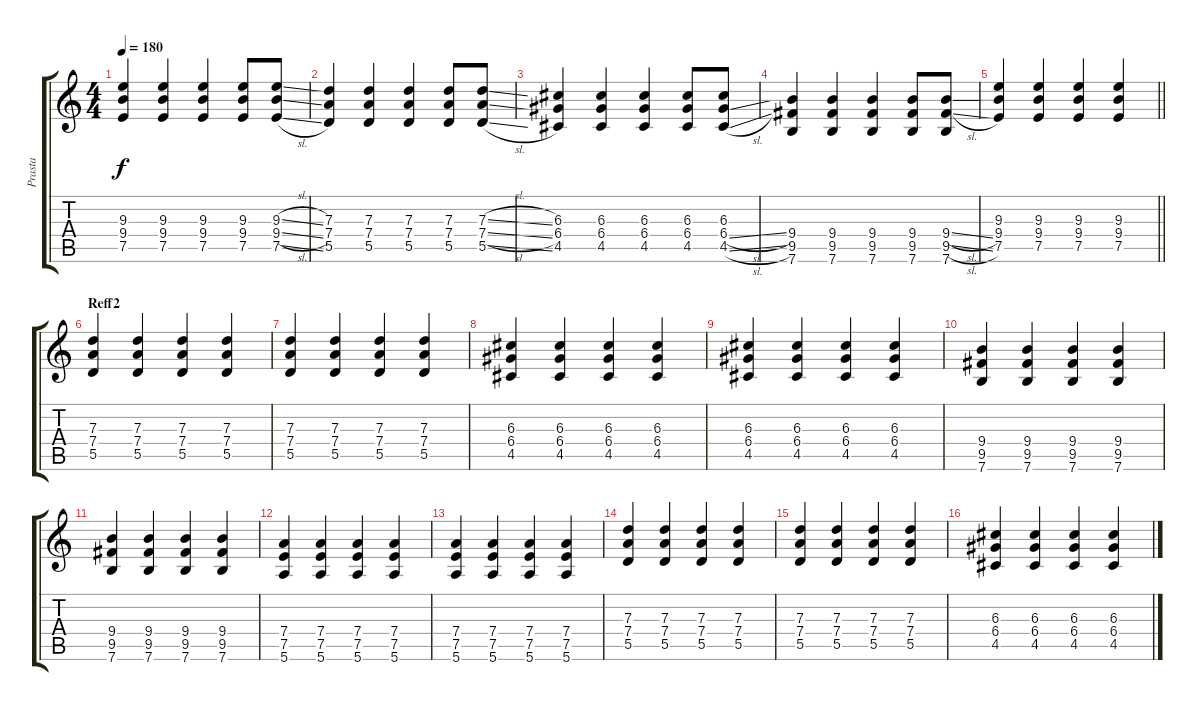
\track ("Prasta" "Prasta") {instrument distortionguitar}
\staff {score tabs}
\tuning (E4 B3 G3 D3 A2 E2) {hide}
\ts (4 4)
\tempo 180
\clef g2
\ks c
(9.3 9.4 7.5).4{dy f} (9.3 9.4 7.5).4 (9.3 9.4 7.5).4 (9.3 9.4 7.5).8 (9.3{sl} 9.4{sl} 7.5{sl}).8 |
(7.3 7.4 5.5).4 (7.3 7.4 5.5).4 (7.3 7.4 5.5).4 (7.3 7.4 5.5).8 (7.3{sl} 7.4{sl} 5.5{sl}).8 |
(6.3 6.4 4.5).4 (6.3 6.4 4.5).4 (6.3 6.4 4.5).4 (6.3 6.4 4.5).8 (6.3 6.4{sl} 4.5{sl}).8 |
(9.4 9.5 7.6).4 (9.4 9.5 7.6).4 (9.4 9.5 7.6).4 (9.4 9.5 7.6).8 (9.4{sl} 9.5{sl} 7.6).8 |
\barLineRight lightlight
(9.3 9.4 7.5).4 (9.3 9.4 7.5).4 (9.3 9.4 7.5).4 (9.3 9.4 7.5).4 |
\section ("" "Reff2")
(7.3 7.4 5.5).4{volume 9 instrument distortionguitar} (7.3 7.4 5.5).4 (7.3 7.4 5.5).4 (7.3 7.4 5.5).4 |
(7.3 7.4 5.5).4 (7.3 7.4 5.5).4 (7.3 7.4 5.5).4 (7.3 7.4 5.5).4 |
(6.3 6.4 4.5).4 (6.3 6.4 4.5).4 (6.3 6.4 4.5).4 (6.3 6.4 4.5).4 |
(6.3 6.4 4.5).4 (6.3 6.4 4.5).4 (6.3 6.4 4.5).4 (6.3 6.4 4.5).4 |
(9.4 9.5 7.6).4 (9.4 9.5 7.6).4 (9.4 9.5 7.6).4 (9.4 9.5 7.6).4 |
(9.4 9.5 7.6).4 (9.4 9.5 7.6).4 (9.4 9.5 7.6).4 (9.4 9.5 7.6).4 |
(7.4 7.5 5.6).4 (7.4 7.5 5.6).4 (7.4 7.5 5.6).4 (7.4 7.5 5.6).4 |
(7.4 7.5 5.6).4 (7.4 7.5 5.6).4 (7.4 7.5 5.6).4 (7.4 7.5 5.6).4 |
(7.3 7.4 5.5).4 (7.3 7.4 5.5).4 (7.3 7.4 5.5).4 (7.3 7.4 5.5).4 |
(7.3 7.4 5.5).4 (7.3 7.4 5.5).4 (7.3 7.4 5.5).4 (7.3 7.4 5.5).4 |
(6.3 6.4 4.5).4 (6.3 6.4 4.5).4 (6.3 6.4 4.5).4 (6.3 6.4 4.5).4
